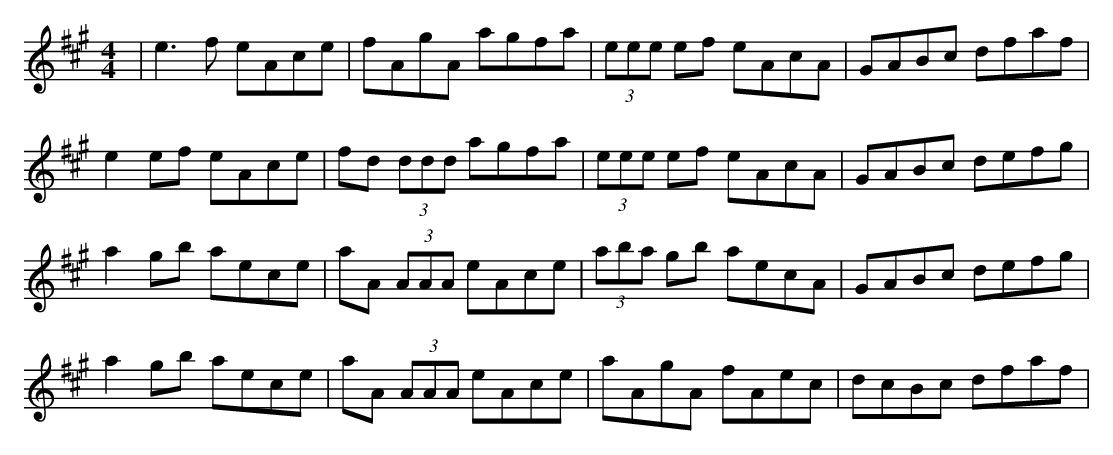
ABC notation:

X:1
M:4/4
K:A
|e3f eAce|fAgA agfa|(3eee ef eAcA|GABc dfaf|
e2 ef eAce|fd (3ddd agfa|(3eee ef eAcA|GABc defg|
a2 gb aece|aA (3AAA eAce|(3aba gb aecA|GABc defg|
a2 gb aece|aA (3AAA eAce|aAgA fAec|dcBc dfaf|
